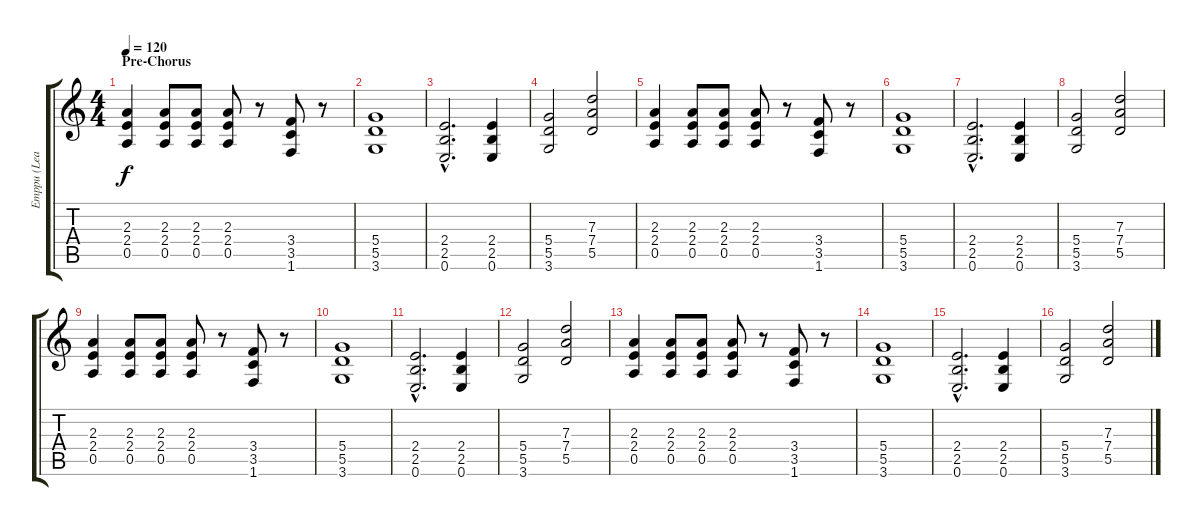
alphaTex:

\track ("Emppu (Lead)" "Emppu (Lea") {instrument distortionguitar}
\staff {score tabs}
\tuning (E4 B3 G3 D3 A2 E2) {hide}
\ts (4 4)
\section ("" "Pre-Chorus")
\tempo 120
\clef g2
\ks c
(2.3 2.4 0.5).4{dy f} (2.3 2.4 0.5).8 (2.3 2.4 0.5).8 (2.3 2.4 0.5).8 r.8 (3.4 3.5 1.6).8 r.8 |
(5.4 5.5 3.6).1 |
(2.4{hac} 2.5{hac} 0.6{hac}).2{d} (2.4 2.5 0.6).4 |
(5.4 5.5 3.6).2 (7.3 7.4 5.5).2 |
(2.3 2.4 0.5).4 (2.3 2.4 0.5).8 (2.3 2.4 0.5).8 (2.3 2.4 0.5).8 r.8 (3.4 3.5 1.6).8 r.8 |
(5.4 5.5 3.6).1 |
(2.4{hac} 2.5{hac} 0.6{hac}).2{d} (2.4 2.5 0.6).4 |
(5.4 5.5 3.6).2 (7.3 7.4 5.5).2 |
(2.3 2.4 0.5).4 (2.3 2.4 0.5).8 (2.3 2.4 0.5).8 (2.3 2.4 0.5).8 r.8 (3.4 3.5 1.6).8 r.8 |
(5.4 5.5 3.6).1 |
(2.4{hac} 2.5{hac} 0.6{hac}).2{d} (2.4 2.5 0.6).4 |
(5.4 5.5 3.6).2 (7.3 7.4 5.5).2 |
(2.3 2.4 0.5).4 (2.3 2.4 0.5).8 (2.3 2.4 0.5).8 (2.3 2.4 0.5).8 r.8 (3.4 3.5 1.6).8 r.8 |
(5.4 5.5 3.6).1 |
(2.4{hac} 2.5{hac} 0.6{hac}).2{d} (2.4 2.5 0.6).4 |
(5.4 5.5 3.6).2 (7.3 7.4 5.5).2
